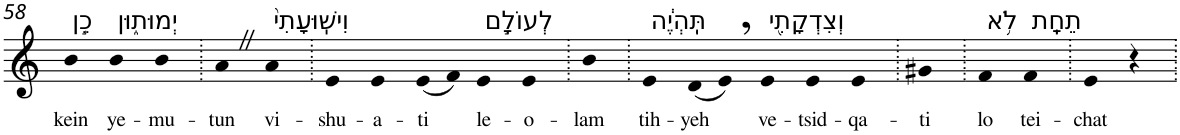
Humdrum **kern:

**kern	**text
*part1	*part1
*staff1	*staff1
*I"Piano	*
*I'Pno	*
!!LO:PB:g=z
*clefG2	*
*k[]	*
=58	=58
!LO:TX:a:t=כֵ֣ן	!
!	!LO:LY:b
4b	kein
!LO:TX:a:t=יְמוּת֑וּן	!
!	!LO:LY:b
4b	ye-
!	!LO:LY:b
4b	-mu-
=59.	=59.
!	!LO:LY:b
4aZ	-tun
!LO:TX:a:t=וִישֽׁוּעָתִי֙	!
!	!LO:LY:b
4a	vi-
=60.	=60.
!	!LO:LY:b
4e	-shu-
!	!LO:LY:b
4e	-a-
!	!LO:LY:b
(8e	-ti
8f)	.
!LO:TX:a:t=לְעוֹלָ֣ם	!
!	!LO:LY:b
4e	le-
!	!LO:LY:b
4e	-o-
=61.	=61.
!	!LO:LY:b
4b	-lam
=62.	=62.
!LO:TX:a:t=תִּֽהְיֶ֔ה	!
!	!LO:LY:b
4e	tih-
!	!LO:LY:b
(8d	-yeh
8e,)	.
!LO:TX:a:t=וְצִדְקָתִ֖י	!
!	!LO:LY:b
4e	ve-
!	!LO:LY:b
4e	-tsid-
!	!LO:LY:b
4e	-qa-
=63.	=63.
!	!LO:LY:b
4g#X	-ti
=64.	=64.
!LO:TX:a:t=לֹ֥א	!
!	!LO:LY:b
4f	lo
!LO:TX:a:t=תֵחָֽת	!
!	!LO:LY:b
4f	tei-
=65.	=65.
!	!LO:LY:b
4e	-chat
4r	.
=.	=.
*-	*-
